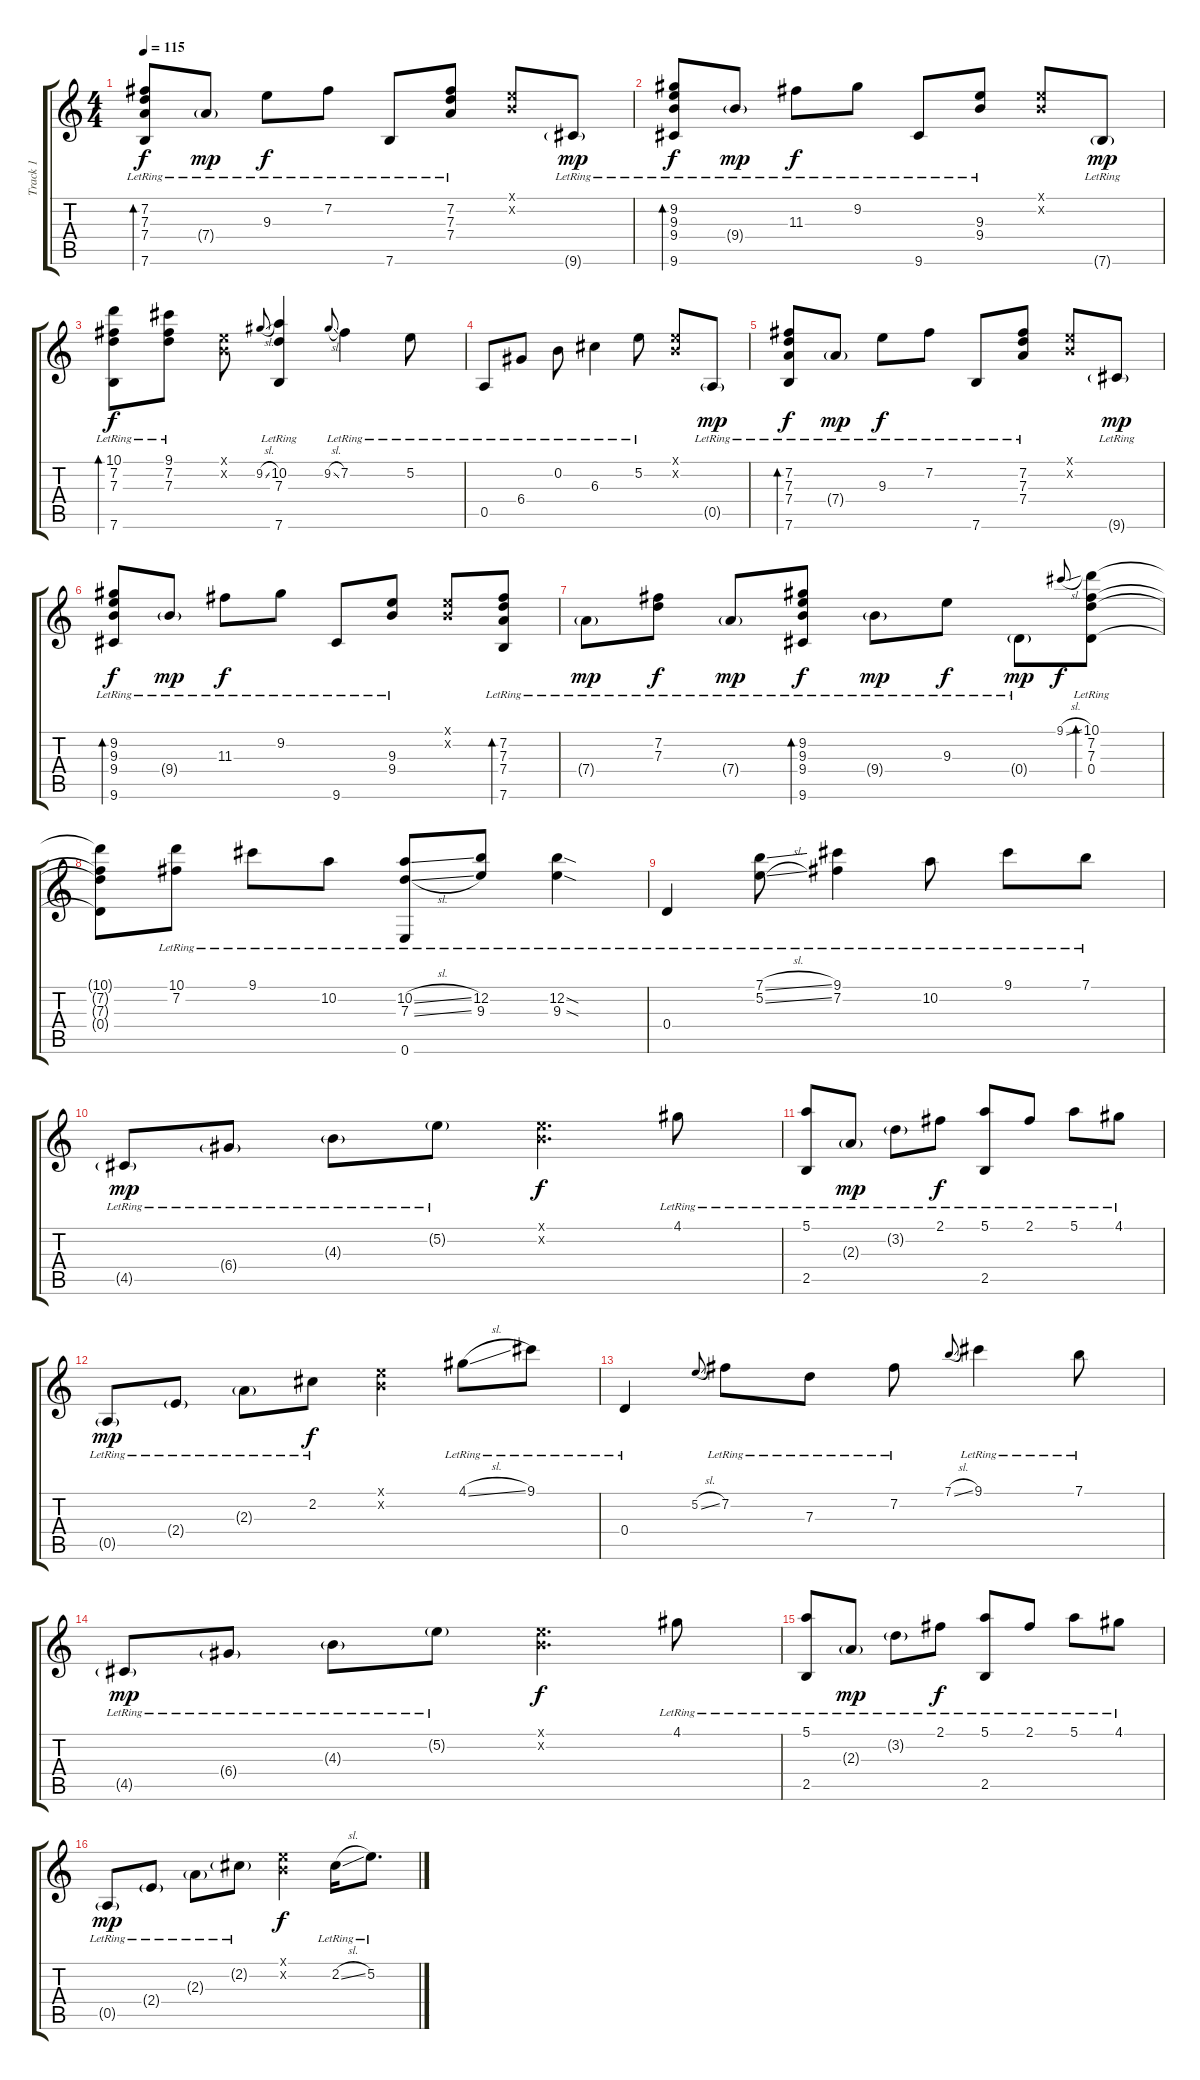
\track ("Track 1" "Track 1") {instrument acousticguitarsteel}
\staff {score tabs}
\tuning (E4 B3 G3 D3 A2 E2) {hide}
\ts (4 4)
\tempo 115
\clef g2
\ks c
(7.2{lr} 7.3{lr} 7.4{lr} 7.6{lr}).8{bd 120 dy f} 7.4{g lr}.8{dy mp} 9.3{lr}.8{dy f} 7.2{lr}.8 7.6{lr}.8 (7.2{lr} 7.3{lr} 7.4{lr}).8 (0.1{x} 0.2{x}).8 9.6{g lr}.8{dy mp} |
(9.2{lr} 9.3{lr} 9.4{lr} 9.6{lr}).8{bd 120 dy f} 9.4{g lr}.8{dy mp} 11.3{lr}.8{dy f} 9.2{lr}.8 9.6{lr}.8 (9.3{lr} 9.4{lr}).8 (0.1{x} 0.2{x}).8 7.6{g lr}.8{dy mp} |
(10.1{lr} 7.2{lr} 7.3{lr} 7.6{lr}).8{bd 480 dy f} (9.1{lr} 7.2{lr} 7.3{lr}).8 (0.1{x} 0.2{x}).8 9.2{sl}.8{gr onbeat} (10.2{lr} 7.3{lr} 7.6{lr}).4 9.2{sl}.8{gr onbeat} 7.2{lr}.4 5.2{lr}.8 |
0.5{lr}.8 6.4{lr}.8 0.2{lr}.8 6.3{lr}.4 5.2{lr}.8 (0.1{x} 0.2{x}).8 0.5{g lr}.8{dy mp} |
(7.2{lr} 7.3{lr} 7.4{lr} 7.6{lr}).8{bd 120 dy f} 7.4{g lr}.8{dy mp} 9.3{lr}.8{dy f} 7.2{lr}.8 7.6{lr}.8 (7.2{lr} 7.3{lr} 7.4{lr}).8 (0.1{x} 0.2{x}).8 9.6{g lr}.8{dy mp} |
(9.2{lr} 9.3{lr} 9.4{lr} 9.6{lr}).8{bd 120 dy f} 9.4{g lr}.8{dy mp} 11.3{lr}.8{dy f} 9.2{lr}.8 9.6{lr}.8 (9.3{lr} 9.4{lr}).8 (0.1{x} 0.2{x}).8 (7.2{lr} 7.3{lr} 7.4{lr} 7.6{lr}).8{bd 120} |
7.4{g lr}.8{dy mp} (7.2{lr} 7.3{lr}).8{dy f} 7.4{g lr}.8{dy mp} (9.2{lr} 9.3{lr} 9.4{lr} 9.6{lr}).8{bd 120 dy f} 9.4{g lr}.8{dy mp} 9.3{lr}.8{dy f} 0.4{g lr}.8{dy mp} 9.1{sl}.8{gr onbeat dy f} (10.1{lr} 7.2{lr} 7.3{lr} 0.4{lr}).8{bd 120} |
(10.1{t} 7.2{t} 7.3{t} 0.4{t}).8 (10.1{lr} 7.2{lr}).8 9.1{lr}.8 10.2{lr}.8 (10.2{sl lr} 7.3{sl lr} 0.6{lr}).8 (12.2{lr} 9.3{lr}).8 (12.2{sod lr} 9.3{sod lr}).4 |
0.4{lr}.4 (7.1{sl lr} 5.2{sl lr}).8 (9.1{lr} 7.2{lr}).4 10.2{lr}.8 9.1{lr}.8 7.1{lr}.8 |
4.5{g lr}.8{dy mp} 6.4{g lr}.8 4.3{g lr}.8 5.2{g lr}.8 (0.1{x} 0.2{x}).4{d dy f} 4.1{lr}.8 |
(5.1{lr} 2.5{lr}).8 2.3{g lr}.8{dy mp} 3.2{g lr}.8 2.1{lr}.8{dy f} (5.1{lr} 2.5{lr}).8 2.1{lr}.8 5.1{lr}.8 4.1{lr}.8 |
0.5{g lr}.8{dy mp} 2.4{g lr}.8 2.3{g lr}.8 2.2{lr}.8{dy f} (0.1{x} 0.2{x}).4 4.1{sl lr}.8 9.1{lr}.8 |
0.4{lr}.4 5.2{sl}.8{gr onbeat} 7.2{lr}.8 7.3{lr}.8 7.2{lr}.8 7.1{sl}.8{gr onbeat} 9.1{lr}.4 7.1{lr}.8 |
4.5{g lr}.8{dy mp} 6.4{g lr}.8 4.3{g lr}.8 5.2{g lr}.8 (0.1{x} 0.2{x}).4{d dy f} 4.1{lr}.8 |
(5.1{lr} 2.5{lr}).8 2.3{g lr}.8{dy mp} 3.2{g lr}.8 2.1{lr}.8{dy f} (5.1{lr} 2.5{lr}).8 2.1{lr}.8 5.1{lr}.8 4.1{lr}.8 |
0.5{g lr}.8{dy mp} 2.4{g lr}.8 2.3{g lr}.8 2.2{g lr}.8 (0.1{x} 0.2{x}).4{dy f} 2.2{sl lr}.16 5.2{lr}.8{d}
